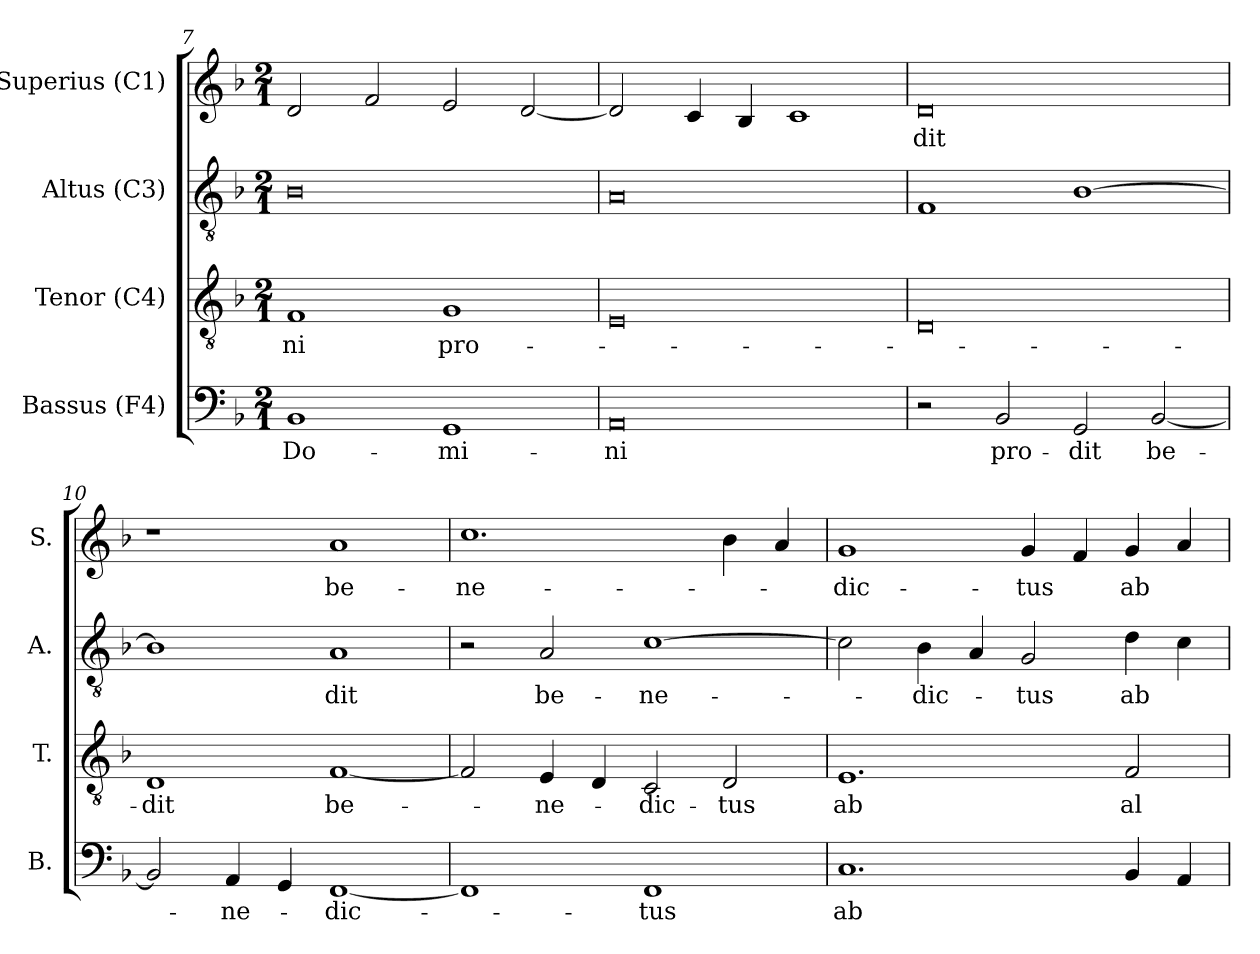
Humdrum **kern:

**kern	**text	**kern	**text	**kern	**text	**kern	**text
*part4	*part4	*part3	*part3	*part2	*part2	*part1	*part1
*staff4	*staff4	*staff3	*staff3	*staff2	*staff2	*staff1	*staff1
*I"Bassus (F4)	*	*I"Tenor (C4)	*	*I"Altus (C3)	*	*I"Superius (C1)	*
*I'B.	*	*I'T.	*	*I'A.	*	*I'S.	*
*clefF4	*	*clefGv2	*	*clefGv2	*	*clefG2	*
*	*	*ITrd7c12	*	*ITrd7c12	*	*	*
*k[b-]	*	*k[b-]	*	*k[b-]	*	*k[b-]	*
*F:	*	*F:	*	*F:	*	*F:	*
*M2/1	*	*M2/1	*	*M2/1	*	*M2/1	*
=7	=7	=7	=7	=7	=7	=7	=7
!	!LO:LY:b:color=#000000	!	!	!	!	!	!
!	!	!	!LO:LY:b:color=#000000	!	!	!	!
1BB-i	Do-	1FFi	-ni	0BB-i	.	2di/	.
.	.	.	.	.	.	2fi/	.
!	!LO:LY:b:color=#000000	!	!	!	!	!	!
!	!	!	!LO:LY:b:color=#000000	!	!	!	!
1GGi	-mi-	1GGi	pro-	.	.	2ei/	.
.	.	.	.	.	.	[2di/	.
=8	=8	=8	=8	=8	=8	=8	=8
!	!LO:LY:b:color=#000000	!	!	!	!	!	!
0AAi	-ni	0EEi	.	0AAi	.	2di/]	.
.	.	.	.	.	.	4ci/	.
.	.	.	.	.	.	4B-i/	.
.	.	.	.	.	.	1ci	.
!!LO:LB:g=z
=9	=9	=9	=9	=9	=9	=9	=9
!	!	!	!	!	!	!	!LO:LY:b:color=#000000
2r	.	0DDi	.	1FFi	.	0di	-dit
!	!LO:LY:b:color=#000000	!	!	!	!	!	!
2BB-i/	pro-	.	.	.	.	.	.
!	!LO:LY:b:color=#000000	!	!	!	!	!	!
2GGi/	-dit	.	.	[1BB-i	.	.	.
!	!LO:LY:b:color=#000000	!	!	!	!	!	!
[2BB-i/	be-	.	.	.	.	.	.
=10	=10	=10	=10	=10	=10	=10	=10
!	!	!	!LO:LY:b:color=#000000	!	!	!	!
2BB-i/]	.	1DDi	-dit	1BB-i]	.	1r	.
!	!LO:LY:b:color=#000000	!	!	!	!	!	!
4AAi/	-ne-	.	.	.	.	.	.
4GGi/	.	.	.	.	.	.	.
!	!LO:LY:b:color=#000000	!	!	!	!	!	!
!	!	!	!LO:LY:b:color=#000000	!	!	!	!
!	!	!	!	!	!LO:LY:b:color=#000000	!	!
!	!	!	!	!	!	!	!LO:LY:b:color=#000000
[1FFi	-dic-	[1FFi	be-	1AAi	-dit	1ai	be-
=11	=11	=11	=11	=11	=11	=11	=11
!	!	!	!	!	!	!	!LO:LY:b:color=#000000
1FFi]	.	2FFi/]	.	2r	.	1.cci	-ne-
!	!	!	!LO:LY:b:color=#000000	!	!	!	!
!	!	!	!	!	!LO:LY:b:color=#000000	!	!
.	.	4EEi/	-ne-	2AAi/	be-	.	.
.	.	4DDi/	.	.	.	.	.
!	!LO:LY:b:color=#000000	!	!	!	!	!	!
!	!	!	!LO:LY:b:color=#000000	!	!	!	!
!	!	!	!	!	!LO:LY:b:color=#000000	!	!
1FFi	-tus	2CCi/	-dic-	[1Ci	-ne-	.	.
!	!	!	!LO:LY:b:color=#000000	!	!	!	!
.	.	2DDi/	-tus	.	.	4b-i\	.
.	.	.	.	.	.	4ai/	.
=12	=12	=12	=12	=12	=12	=12	=12
!	!LO:LY:b:color=#000000	!	!	!	!	!	!
!	!	!	!LO:LY:b:color=#000000	!	!	!	!
!	!	!	!	!	!	!	!LO:LY:b:color=#000000
1.Ci	ab	1.EEi	ab	2Ci\]	.	1gi	-dic-
!	!	!	!	!	!LO:LY:b:color=#000000	!	!
.	.	.	.	4BB-i\	-dic-	.	.
.	.	.	.	4AAi/	.	.	.
!	!	!	!	!	!LO:LY:b:color=#000000	!	!
!	!	!	!	!	!	!	!LO:LY:b:color=#000000
.	.	.	.	2GGi/	-tus	4gi/	-tus
.	.	.	.	.	.	4fi/	.
!	!	!	!LO:LY:b:color=#000000	!	!	!	!
!	!	!	!	!	!LO:LY:b:color=#000000	!	!
!	!	!	!	!	!	!	!LO:LY:b:color=#000000
4BB-i/	.	2FFi/	al-	4Di\	ab	4gi/	ab
4AAi/	.	.	.	4Ci\	.	4ai/	.
=	=	=	=	=	=	=	=
*-	*-	*-	*-	*-	*-	*-	*-
